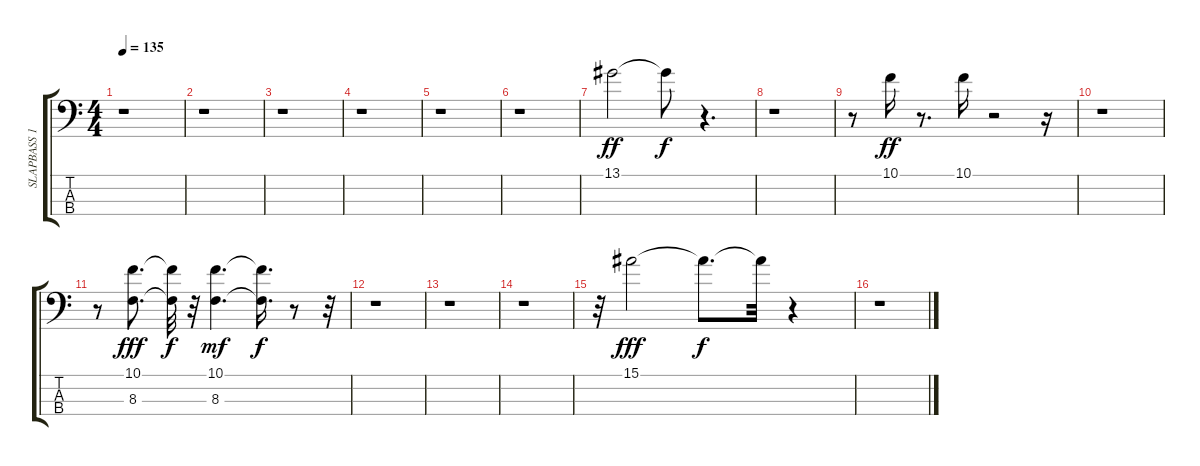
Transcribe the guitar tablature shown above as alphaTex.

\track ("SLAPBASS 1" "SLAPBASS 1") {instrument slapbass1}
\staff {score tabs}
\tuning (G2 D2 A1 E1) {hide}
\ts (4 4)
\tempo 135
\clef f4
\ks c
r.1{dy f} |
r.1 |
r.1 |
r.1 |
r.1 |
r.1 |
13.1.2{dy ff} 13.1{t}.8{dy f} r.4{d} |
r.1 |
r.8 10.1.16{dy ff} r.8{d} 10.1.16 r.2 r.16 |
r.1 |
r.8 (10.1 8.3).8{d dy fff} (10.1{t} 8.3{t}).32{dy f} r.32 (10.1 8.3).4{d dy mf} (10.1{t} 8.3{t}).16{d dy f} r.8 r.32 |
r.1 |
r.1 |
r.1 |
r.32 15.1.2{dy fff} 15.1{t}.8{d dy f} 15.1{t}.32 r.4 |
r.1
